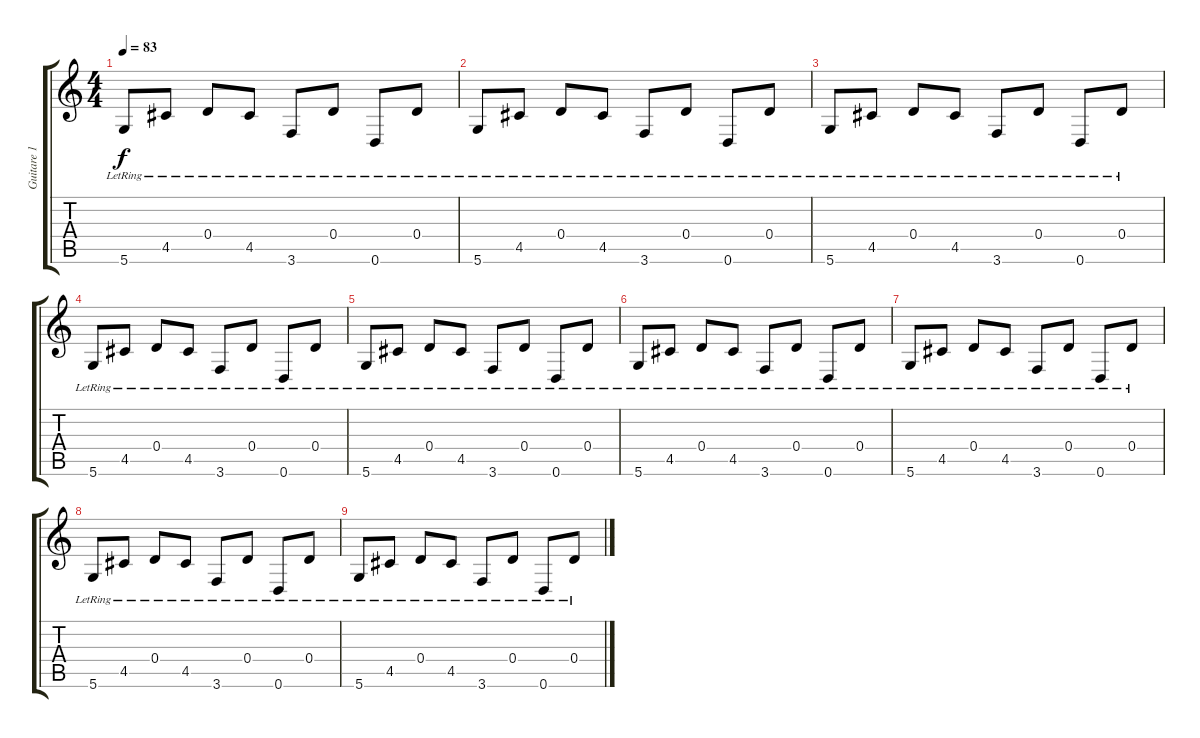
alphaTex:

\track ("Guitare 1 - clean" "Guitare 1 ") {instrument electricguitarclean}
\staff {score tabs}
\tuning (E4 B3 G3 D3 A2 D2) {hide}
\ts (4 4)
\tempo 83
\clef g2
\ks c
5.6{lr}.8{dy f} 4.5{lr}.8 0.4{lr}.8 4.5{lr}.8 3.6{lr}.8 0.4{lr}.8 0.6{lr}.8 0.4{lr}.8 |
5.6{lr}.8 4.5{lr}.8 0.4{lr}.8 4.5{lr}.8 3.6{lr}.8 0.4{lr}.8 0.6{lr}.8 0.4{lr}.8 |
5.6{lr}.8 4.5{lr}.8 0.4{lr}.8 4.5{lr}.8 3.6{lr}.8 0.4{lr}.8 0.6{lr}.8 0.4{lr}.8 |
5.6{lr}.8 4.5{lr}.8 0.4{lr}.8 4.5{lr}.8 3.6{lr}.8 0.4{lr}.8 0.6{lr}.8 0.4{lr}.8 |
5.6{lr}.8 4.5{lr}.8 0.4{lr}.8 4.5{lr}.8 3.6{lr}.8 0.4{lr}.8 0.6{lr}.8 0.4{lr}.8 |
5.6{lr}.8{volume 11} 4.5{lr}.8 0.4{lr}.8 4.5{lr}.8 3.6{lr}.8 0.4{lr}.8 0.6{lr}.8 0.4{lr}.8 |
5.6{lr}.8 4.5{lr}.8 0.4{lr}.8 4.5{lr}.8 3.6{lr}.8 0.4{lr}.8 0.6{lr}.8 0.4{lr}.8 |
5.6{lr}.8{volume 9} 4.5{lr}.8 0.4{lr}.8 4.5{lr}.8 3.6{lr}.8 0.4{lr}.8 0.6{lr}.8 0.4{lr}.8 |
5.6{lr}.8 4.5{lr}.8 0.4{lr}.8 4.5{lr}.8 3.6{lr}.8 0.4{lr}.8 0.6{lr}.8 0.4{lr}.8
